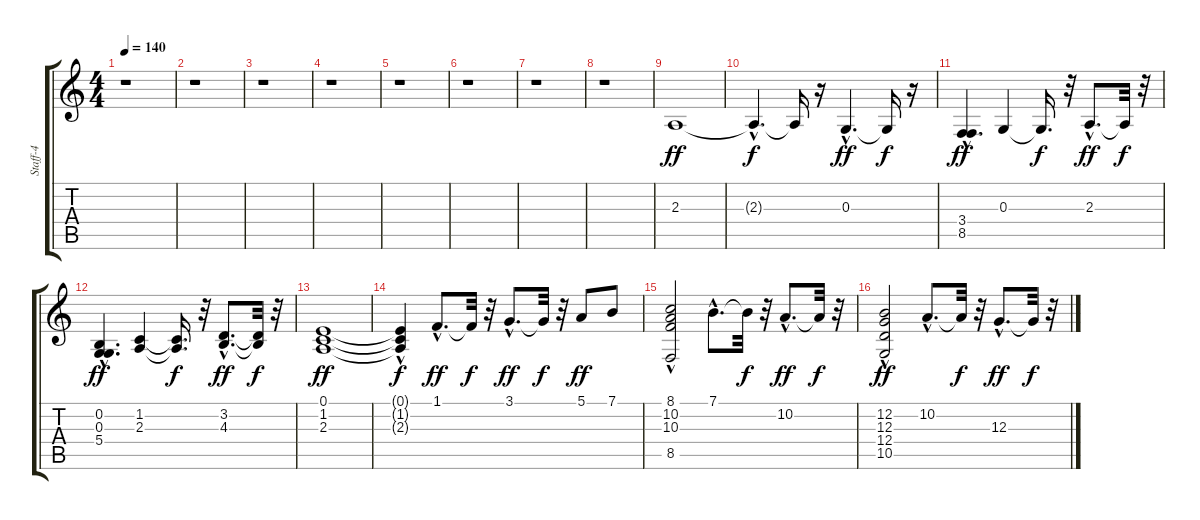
\track ("Staff-4" "Staff-4") {instrument stringensemble1}
\staff {score tabs}
\tuning (E4 B3 G3 D3 A2 E2) {hide}
\ts (4 4)
\tempo 140
\clef g2
\ks c
r.1{dy ff instrument stringensemble1} |
r.1 |
r.1 |
r.1 |
r.1 |
r.1 |
r.1 |
r.1 |
2.3.1 |
2.3{hac t}.4{d dy f} 2.3{t}.16 r.16 0.3{hac}.4{d dy ff} 0.3{t}.16{dy f} r.16 |
(3.4{hac} 8.5{hac}).4{d dy ff} 0.3.4 0.3{t}.16{d dy f} r.32 2.3{hac}.8{d dy ff} 2.3{t}.32{dy f} r.32 |
(0.2 0.3{hac} 5.4{hac}).4{d dy ff} (1.2 2.3).4 (1.2{t} 2.3{t}).16{d dy f} r.32 (3.2{hac} 4.3{hac}).8{d dy ff} (3.2{t} 4.3{t}).32{dy f} r.32 |
(0.1 1.2 2.3).1{dy ff} |
(0.1{hac t} 1.2{hac t} 2.3{hac t}).4{dy f} 1.1{hac}.8{d dy ff} 1.1{t}.32{dy f} r.32 3.1{hac}.8{d dy ff} 3.1{t}.32{dy f} r.32 5.1.8{dy ff} 7.1.8 |
(8.1{hac} 10.2 10.3{hac} 8.5{hac}).2 7.1{hac}.8{d} 7.1{t}.32{dy f} r.32 10.2{hac}.8{d dy ff} 10.2{t}.32{dy f} r.32 |
(12.2{hac} 12.3 12.4{hac} 10.5{hac}).2{dy ff} 10.2{hac}.8{d} 10.2{t}.32{dy f} r.32 12.3{hac}.8{d dy ff} 12.3{t}.32{dy f} r.32
